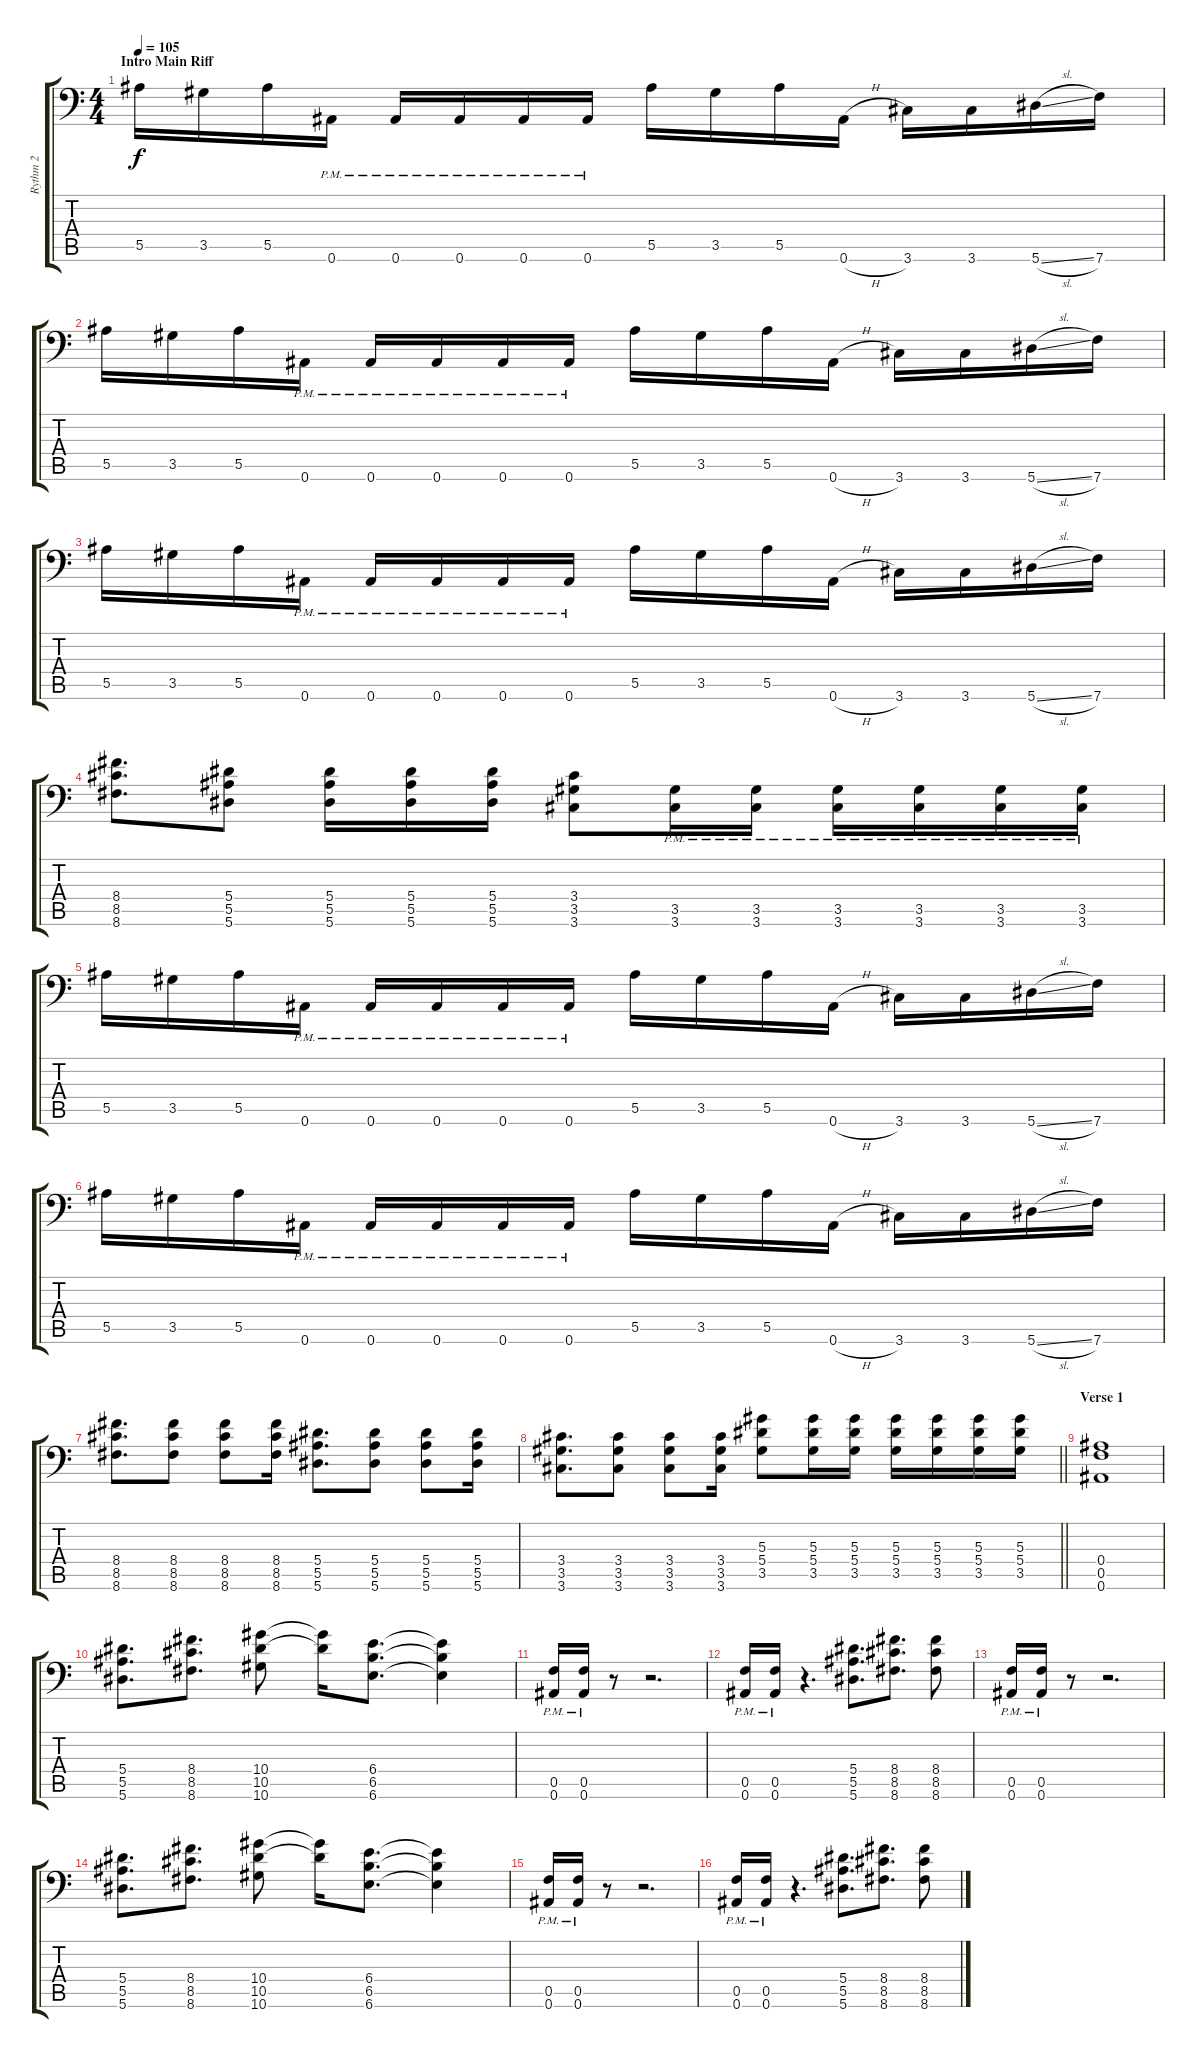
\track ("Rythm 2" "Rythm 2") {instrument overdrivenguitar}
\staff {score tabs}
\tuning (C4 G3 Eb3 Bb2 F2 Bb1) {hide}
\ts (4 4)
\section ("" "Intro Main Riff")
\tempo 105
\clef f4
\ks c
5.5.16{dy f instrument overdrivenguitar} 3.5.16 5.5.16 0.6{pm}.16 0.6{pm}.16 0.6{pm}.16 0.6{pm}.16 0.6{pm}.16 5.5.16 3.5.16 5.5.16 0.6{h}.16 3.6.16 3.6.16 5.6{sl}.16 7.6.16 |
5.5.16 3.5.16 5.5.16 0.6{pm}.16 0.6{pm}.16 0.6{pm}.16 0.6{pm}.16 0.6{pm}.16 5.5.16 3.5.16 5.5.16 0.6{h}.16 3.6.16 3.6.16 5.6{sl}.16 7.6.16 |
5.5.16 3.5.16 5.5.16 0.6{pm}.16 0.6{pm}.16 0.6{pm}.16 0.6{pm}.16 0.6{pm}.16 5.5.16 3.5.16 5.5.16 0.6{h}.16 3.6.16 3.6.16 5.6{sl}.16 7.6.16 |
(8.4 8.5 8.6).8{d} (5.4 5.5 5.6).8 (5.4 5.5 5.6).16 (5.4 5.5 5.6).16 (5.4 5.5 5.6).16 (3.4 3.5 3.6).8 (3.5{pm} 3.6{pm}).16 (3.5{pm} 3.6{pm}).16 (3.5{pm} 3.6{pm}).16 (3.5{pm} 3.6{pm}).16 (3.5{pm} 3.6{pm}).16 (3.5{pm} 3.6{pm}).16 |
5.5.16 3.5.16 5.5.16 0.6{pm}.16 0.6{pm}.16 0.6{pm}.16 0.6{pm}.16 0.6{pm}.16 5.5.16 3.5.16 5.5.16 0.6{h}.16 3.6.16 3.6.16 5.6{sl}.16 7.6.16 |
5.5.16 3.5.16 5.5.16 0.6{pm}.16 0.6{pm}.16 0.6{pm}.16 0.6{pm}.16 0.6{pm}.16 5.5.16 3.5.16 5.5.16 0.6{h}.16 3.6.16 3.6.16 5.6{sl}.16 7.6.16 |
(8.4 8.5 8.6).8{d} (8.4 8.5 8.6).8 (8.4 8.5 8.6).8 (8.4 8.5 8.6).16 (5.4 5.5 5.6).8{d} (5.4 5.5 5.6).8 (5.4 5.5 5.6).8 (5.4 5.5 5.6).16 |
\barLineRight lightlight
(3.4 3.5 3.6).8{d} (3.4 3.5 3.6).8 (3.4 3.5 3.6).8 (3.4 3.5 3.6).16 (5.3 5.4 3.5).8 (5.3 5.4 3.5).16 (5.3 5.4 3.5).16 (5.3 5.4 3.5).16 (5.3 5.4 3.5).16 (5.3 5.4 3.5).16 (5.3 5.4 3.5).16 |
\section ("" "Verse 1")
(0.4 0.5 0.6).1 |
(5.4 5.5 5.6).8{d} (8.4 8.5 8.6).8{d} (10.4 10.5 10.6).8 (10.4{t} 10.5{t}).16 (6.4 6.5 6.6).8{d} (6.4{t} 6.5{t} 6.6{t}).4 |
(0.5{pm} 0.6{pm}).16 (0.5{pm} 0.6{pm}).16 r.8 r.2{d} |
(0.5{pm} 0.6{pm}).16 (0.5{pm} 0.6{pm}).16 r.4{d} (5.4 5.5 5.6).8{d} (8.4 8.5 8.6).8{d} (8.4 8.5 8.6).8 |
(0.5{pm} 0.6{pm}).16 (0.5{pm} 0.6{pm}).16 r.8 r.2{d} |
(5.4 5.5 5.6).8{d} (8.4 8.5 8.6).8{d} (10.4 10.5 10.6).8 (10.4{t} 10.5{t}).16 (6.4 6.5 6.6).8{d} (6.4{t} 6.5{t} 6.6{t}).4 |
(0.5{pm} 0.6{pm}).16 (0.5{pm} 0.6{pm}).16 r.8 r.2{d} |
(0.5{pm} 0.6{pm}).16 (0.5{pm} 0.6{pm}).16 r.4{d} (5.4 5.5 5.6).8{d} (8.4 8.5 8.6).8{d} (8.4 8.5 8.6).8
